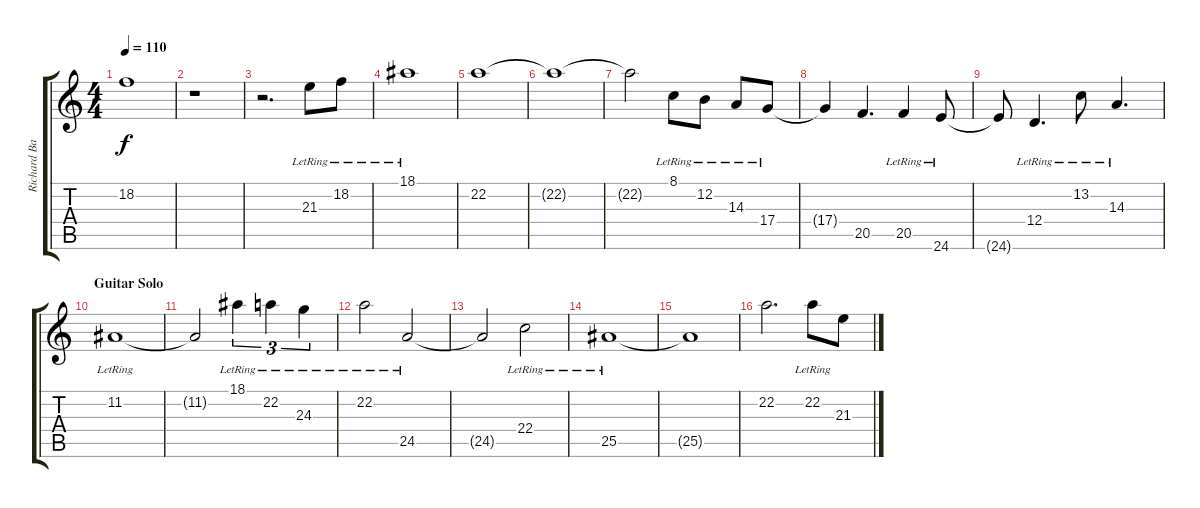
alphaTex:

\track ("Richard Barbieri - Keyboard 2" "Richard Ba") {instrument celesta}
\staff {score tabs}
\tuning (E4 B3 G3 D3 A2 E2) {hide}
\ts (4 4)
\tempo 110
\clef g2
\ks c
18.2{t}.1{dy f} |
r.1 |
r.2{d} 21.3{lr}.8 18.2{lr}.8 |
18.1{lr}.1 |
22.2.1 |
22.2{t}.1 |
22.2{t}.2 8.1{lr}.8 12.2{lr}.8 14.3{lr}.8 17.4{lr}.8 |
17.4{t}.4 20.5.4{d} 20.5{lr}.4 24.6{lr}.8 |
24.6{t}.8 12.4{lr}.4{d} 13.2{lr}.8 14.3{lr}.4{d} |
\section ("" "Guitar Solo")
11.2{lr}.1 |
11.2{t}.2 18.1{lr}.4{tu (3 2)} 22.2{lr}.4{tu (3 2)} 24.3{lr}.4{tu (3 2)} |
22.2{lr}.2 24.5{lr}.2 |
24.5{t}.2 22.4{lr}.2 |
25.5{lr}.1 |
25.5{t}.1 |
22.2.2{d} 22.2{lr}.8 21.3.8
